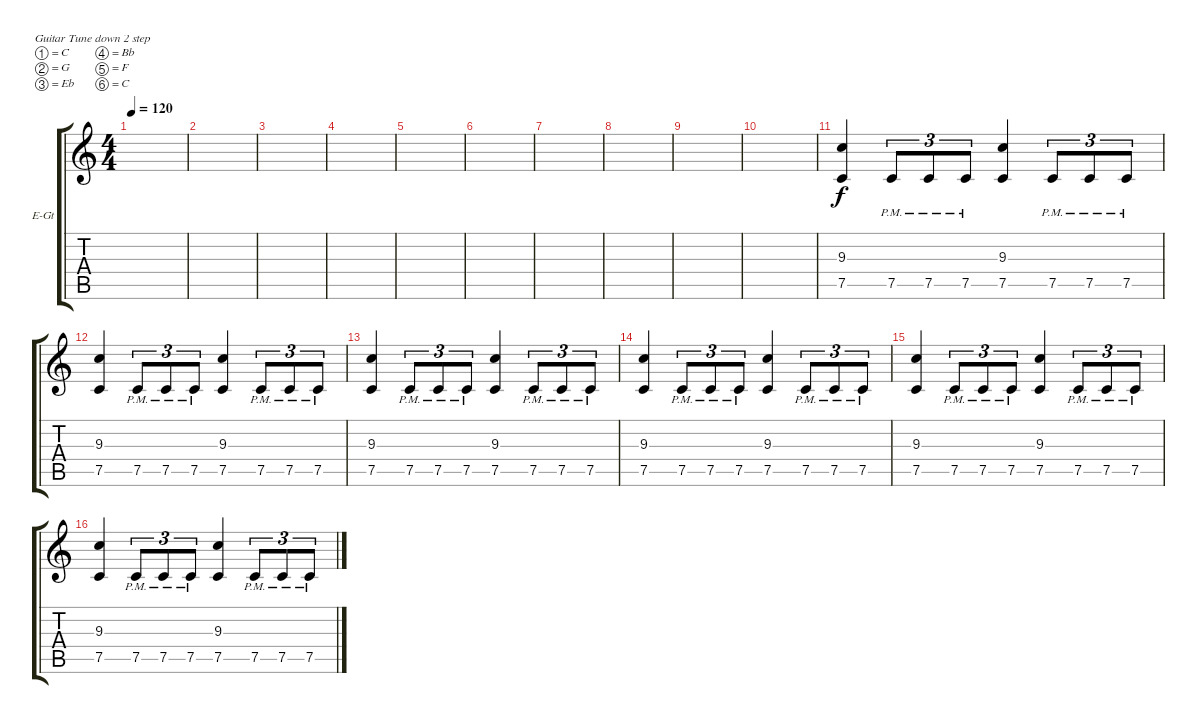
\bracketExtendMode groupsimilarinstruments
\firstSystemTrackNameOrientation horizontal
\otherSystemsTrackNameOrientation horizontal
\track ("Electric Guitar 2" "E-Gt") {instrument distortionguitar}
\staff {score tabs}
\tuning (C4 G3 Eb3 Bb2 F2 C2)
\ts (4 4)
\tempo 120
\clef g2
\ks c
|
|
|
|
|
|
|
|
|
|
(7.5 9.3).4 7.5{pm}.8{tu (3 2)} 7.5{pm}.8{tu (3 2)} 7.5{pm}.8{tu (3 2)} (7.5 9.3).4 7.5{pm}.8{tu (3 2)} 7.5{pm}.8{tu (3 2)} 7.5{pm}.8{tu (3 2)} |
(7.5 9.3).4 7.5{pm}.8{tu (3 2)} 7.5{pm}.8{tu (3 2)} 7.5{pm}.8{tu (3 2)} (7.5 9.3).4 7.5{pm}.8{tu (3 2)} 7.5{pm}.8{tu (3 2)} 7.5{pm}.8{tu (3 2)} |
(7.5 9.3).4 7.5{pm}.8{tu (3 2)} 7.5{pm}.8{tu (3 2)} 7.5{pm}.8{tu (3 2)} (7.5 9.3).4 7.5{pm}.8{tu (3 2)} 7.5{pm}.8{tu (3 2)} 7.5{pm}.8{tu (3 2)} |
(7.5 9.3).4 7.5{pm}.8{tu (3 2)} 7.5{pm}.8{tu (3 2)} 7.5{pm}.8{tu (3 2)} (7.5 9.3).4 7.5{pm}.8{tu (3 2)} 7.5{pm}.8{tu (3 2)} 7.5{pm}.8{tu (3 2)} |
(7.5 9.3).4 7.5{pm}.8{tu (3 2)} 7.5{pm}.8{tu (3 2)} 7.5{pm}.8{tu (3 2)} (7.5 9.3).4 7.5{pm}.8{tu (3 2)} 7.5{pm}.8{tu (3 2)} 7.5{pm}.8{tu (3 2)} |
(7.5 9.3).4 7.5{pm}.8{tu (3 2)} 7.5{pm}.8{tu (3 2)} 7.5{pm}.8{tu (3 2)} (7.5 9.3).4 7.5{pm}.8{tu (3 2)} 7.5{pm}.8{tu (3 2)} 7.5{pm}.8{tu (3 2)}
